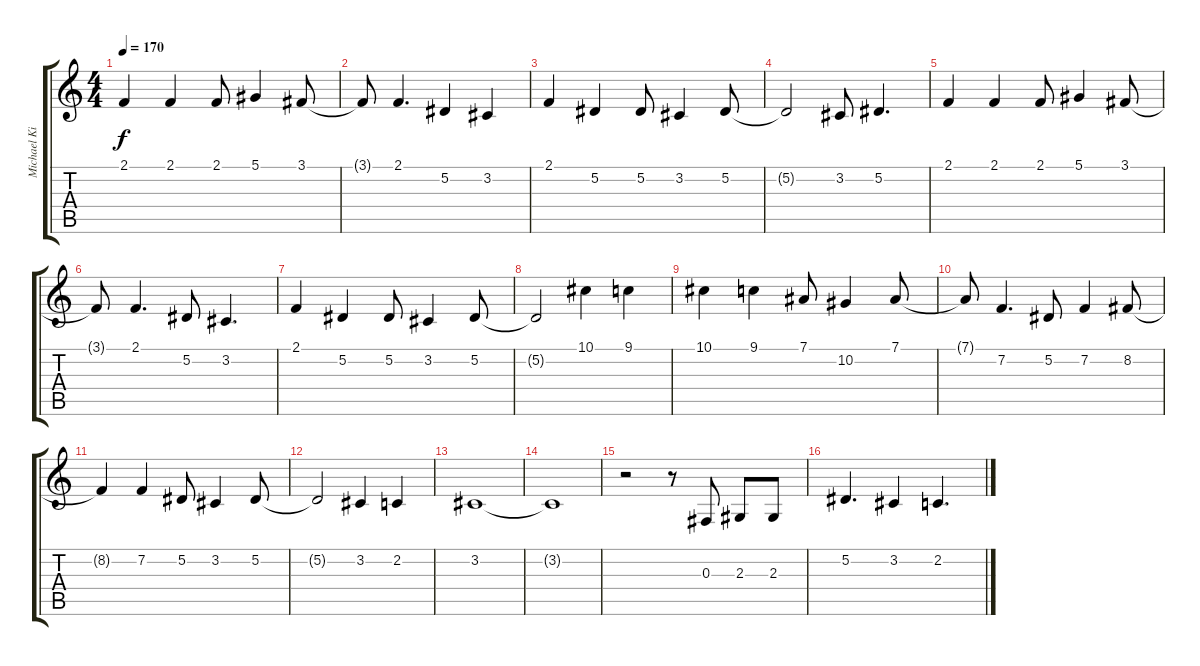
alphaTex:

\track ("Michael Kiske" "Michael Ki") {instrument synthvoice}
\staff {score tabs}
\tuning (Eb4 Bb3 Gb3 Db3 Ab2 Eb2) {hide}
\ts (4 4)
\tempo 170
\clef g2
\ks c
2.1.4{dy f} 2.1.4 2.1.8 5.1.4 3.1.8 |
3.1{t}.8 2.1.4{d} 5.2.4 3.2.4 |
2.1.4 5.2.4 5.2.8 3.2.4 5.2.8 |
5.2{t}.2 3.2.8 5.2.4{d} |
2.1.4 2.1.4 2.1.8 5.1.4 3.1.8 |
3.1{t}.8 2.1.4{d} 5.2.8 3.2.4{d} |
2.1.4 5.2.4 5.2.8 3.2.4 5.2.8 |
5.2{t}.2 10.1.4 9.1.4 |
10.1.4 9.1.4 7.1.8 10.2.4 7.1.8 |
7.1{t}.8 7.2.4{d} 5.2.8 7.2.4 8.2.8 |
8.2{t}.4 7.2.4 5.2.8 3.2.4 5.2.8 |
5.2{t}.2 3.2.4 2.2.4 |
3.2.1 |
3.2{t}.1 |
r.2 r.8 0.3.8 2.3.8 2.3.8 |
5.2.4{d} 3.2.4 2.2.4{d}
